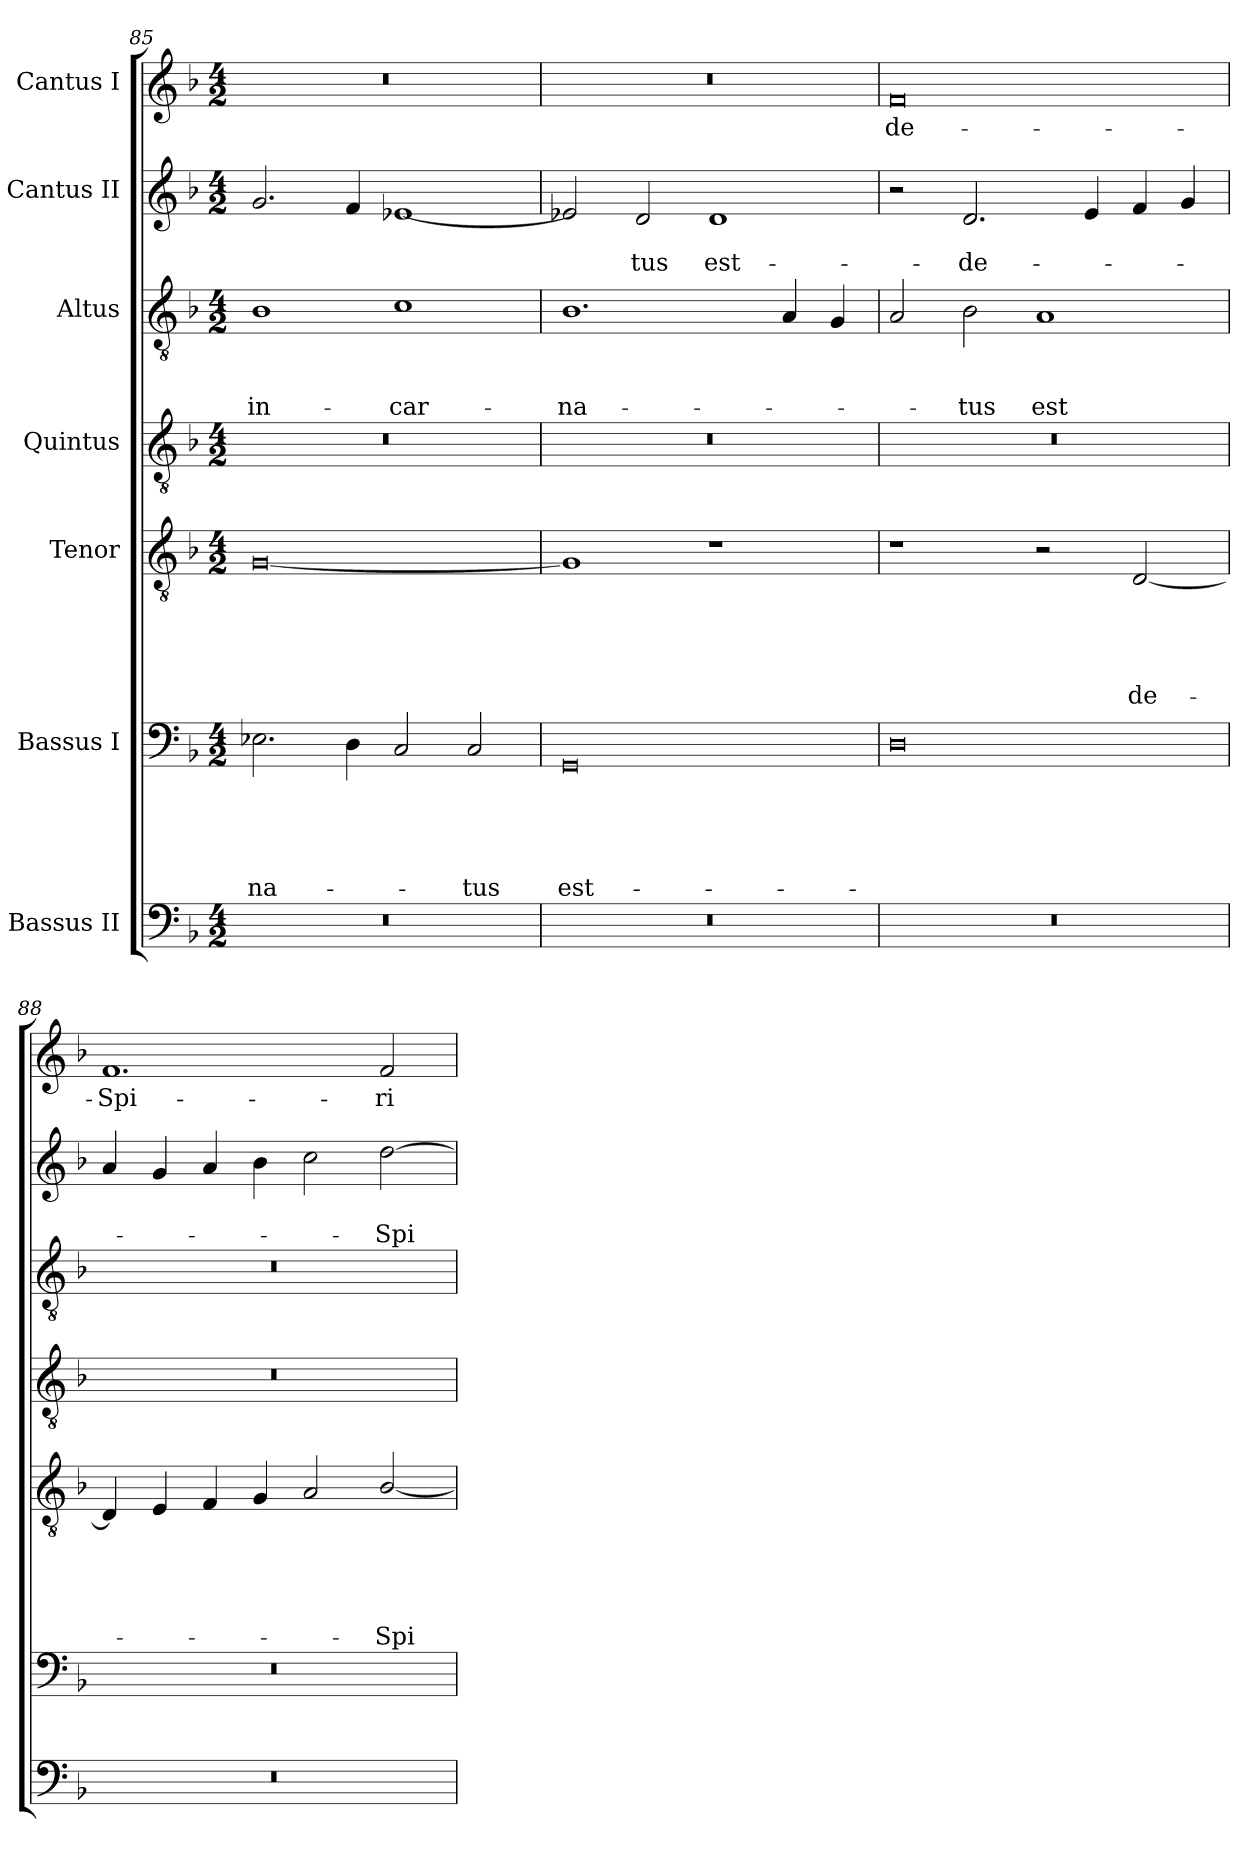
**kern	**kern	**text	**text	**text	**text	**text	**kern	**text	**text	**text	**text	**text	**kern	**kern	**text	**text	**text	**kern	**text	**text	**kern	**text
*part7	*part6	*part6	*part6	*part6	*part6	*part6	*part5	*part5	*part5	*part5	*part5	*part5	*part4	*part3	*part3	*part3	*part3	*part2	*part2	*part2	*part1	*part1
*staff7	*staff6	*staff6	*staff6	*staff6	*staff6	*staff6	*staff5	*staff5	*staff5	*staff5	*staff5	*staff5	*staff4	*staff3	*staff3	*staff3	*staff3	*staff2	*staff2	*staff2	*staff1	*staff1
*I"Bassus II	*I"Bassus I	*	*	*	*	*	*I"Tenor	*	*	*	*	*	*I"Quintus	*I"Altus	*	*	*	*I"Cantus II	*	*	*I"Cantus I	*
*clefF4	*clefF4	*	*	*	*	*	*clefGv2	*	*	*	*	*	*clefGv2	*clefGv2	*	*	*	*clefG2	*	*	*clefG2	*
*k[b-]	*k[b-]	*	*	*	*	*	*k[b-]	*	*	*	*	*	*k[b-]	*k[b-]	*	*	*	*k[b-]	*	*	*k[b-]	*
*M4/2	*M4/2	*	*	*	*	*	*M4/2	*	*	*	*	*	*M4/2	*M4/2	*	*	*	*M4/2	*	*	*M4/2	*
=85	=85	=85	=85	=85	=85	=85	=85	=85	=85	=85	=85	=85	=85	=85	=85	=85	=85	=85	=85	=85	=85	=85
0r	2.E-X\	.	.	.	.	-na-	[0G/	.	.	.	.	.	0r	1B-\	.	.	in-	2.g/	.	.	0r	.
.	4D\	.	.	.	.	.	.	.	.	.	.	.	.	.	.	.	.	4f/	.	.	.	.
.	2C/	.	.	.	.	.	.	.	.	.	.	.	.	1c\	.	.	-car-	[1e-X/	.	.	.	.
.	2C/	.	.	.	.	-tus	.	.	.	.	.	.	.	.	.	.	.	.	.	.	.	.
=86	=86	=86	=86	=86	=86	=86	=86	=86	=86	=86	=86	=86	=86	=86	=86	=86	=86	=86	=86	=86	=86	=86
0r	0GG/	.	.	.	.	est-	1G/]	.	.	.	.	.	0r	1.B-\	.	.	-na-	2e-X/]	.	.	0r	.
.	.	.	.	.	.	.	.	.	.	.	.	.	.	.	.	.	.	2d/	.	-tus	.	.
.	.	.	.	.	.	.	1r	.	.	.	.	.	.	.	.	.	.	1d/	.	est-	.	.
.	.	.	.	.	.	.	.	.	.	.	.	.	.	4A/	.	.	.	.	.	.	.	.
.	.	.	.	.	.	.	.	.	.	.	.	.	.	4G/	.	.	.	.	.	.	.	.
=87	=87	=87	=87	=87	=87	=87	=87	=87	=87	=87	=87	=87	=87	=87	=87	=87	=87	=87	=87	=87	=87	=87
0r	0D\	.	.	.	.	.	1r	.	.	.	.	.	0r	2A/	.	.	.	2r	.	.	0f/	de-
.	.	.	.	.	.	.	.	.	.	.	.	.	.	2B-\	.	.	-tus	2.d/	.	de-	.	.
.	.	.	.	.	.	.	2r	.	.	.	.	.	.	1A/	.	.	est-	.	.	.	.	.
.	.	.	.	.	.	.	.	.	.	.	.	.	.	.	.	.	.	4e/	.	.	.	.
.	.	.	.	.	.	.	[2D/	.	.	.	.	de-	.	.	.	.	.	4f/	.	.	.	.
.	.	.	.	.	.	.	.	.	.	.	.	.	.	.	.	.	.	4g/	.	.	.	.
=88	=88	=88	=88	=88	=88	=88	=88	=88	=88	=88	=88	=88	=88	=88	=88	=88	=88	=88	=88	=88	=88	=88
0r	0r	.	.	.	.	.	4D/]	.	.	.	.	.	0r	0r	.	.	.	4a/	.	.	1.f/	Spi-
.	.	.	.	.	.	.	4E/	.	.	.	.	.	.	.	.	.	.	4g/	.	.	.	.
.	.	.	.	.	.	.	4F/	.	.	.	.	.	.	.	.	.	.	4a/	.	.	.	.
.	.	.	.	.	.	.	4G/	.	.	.	.	.	.	.	.	.	.	4b-\	.	.	.	.
.	.	.	.	.	.	.	2A/	.	.	.	.	.	.	.	.	.	.	2cc\	.	.	.	.
.	.	.	.	.	.	.	[2B-/	.	.	.	.	Spi-	.	.	.	.	.	[2dd\	.	Spi-	2f/	-ri-
=	=	=	=	=	=	=	=	=	=	=	=	=	=	=	=	=	=	=	=	=	=	=
*-	*-	*-	*-	*-	*-	*-	*-	*-	*-	*-	*-	*-	*-	*-	*-	*-	*-	*-	*-	*-	*-	*-
